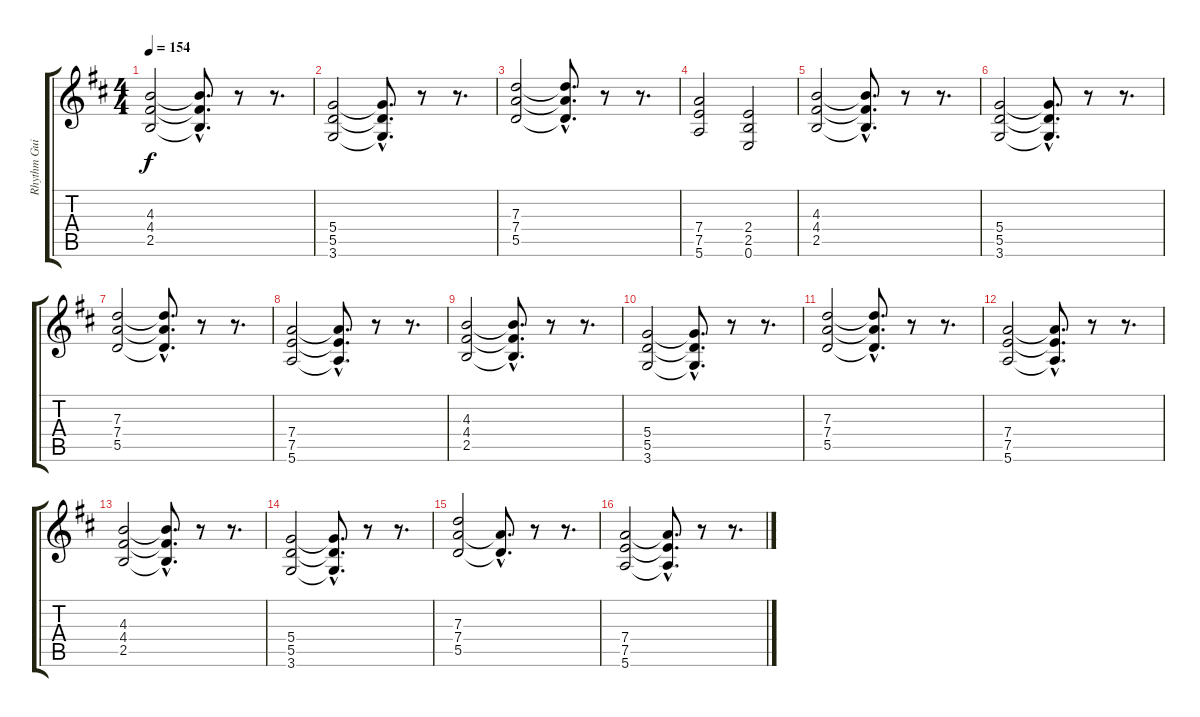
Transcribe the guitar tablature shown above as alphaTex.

\track ("Rhythm Guitar 1" "Rhythm Gui") {instrument distortionguitar}
\staff {score tabs}
\tuning (E4 B3 G3 D3 A2 E2) {hide}
\ts (4 4)
\tempo 154
\clef g2
\ks d
(4.3 4.4 2.5).2{dy f} (4.3{hac t} 4.4{hac t} 2.5{hac t}).8{d} r.8 r.8{d} |
(5.4 5.5 3.6).2 (5.4{hac t} 5.5{hac t} 3.6{hac t}).8{d} r.8 r.8{d} |
(7.3 7.4 5.5).2 (7.3{hac t} 7.4{hac t} 5.5{hac t}).8{d} r.8 r.8{d} |
(7.4 7.5 5.6).2 (2.4 2.5 0.6).2 |
(4.3 4.4 2.5).2 (4.3{hac t} 4.4{hac t} 2.5{hac t}).8{d} r.8 r.8{d} |
(5.4 5.5 3.6).2 (5.4{hac t} 5.5{hac t} 3.6{hac t}).8{d} r.8 r.8{d} |
(7.3 7.4 5.5).2 (7.3{hac t} 7.4{hac t} 5.5{hac t}).8{d} r.8 r.8{d} |
(7.4 7.5 5.6).2 (7.4{hac t} 7.5{hac t} 5.6{hac t}).8{d} r.8 r.8{d} |
(4.3 4.4 2.5).2 (4.3{hac t} 4.4{hac t} 2.5{hac t}).8{d} r.8 r.8{d} |
(5.4 5.5 3.6).2 (5.4{hac t} 5.5{hac t} 3.6{hac t}).8{d} r.8 r.8{d} |
(7.3 7.4 5.5).2 (7.3{hac t} 7.4{hac t} 5.5{hac t}).8{d} r.8 r.8{d} |
(7.4 7.5 5.6).2 (7.4{hac t} 7.5{hac t} 5.6{hac t}).8{d} r.8 r.8{d} |
(4.3 4.4 2.5).2 (4.3{hac t} 4.4{hac t} 2.5{hac t}).8{d} r.8 r.8{d} |
(5.4 5.5 3.6).2 (5.4{hac t} 5.5{hac t} 3.6{hac t}).8{d} r.8 r.8{d} |
(7.3 7.4 5.5).2 (7.4{hac t} 5.5{hac t}).8{d} r.8 r.8{d} |
(7.4 7.5 5.6).2 (7.4{hac t} 7.5{hac t} 5.6{hac t}).8{d} r.8 r.8{d}
